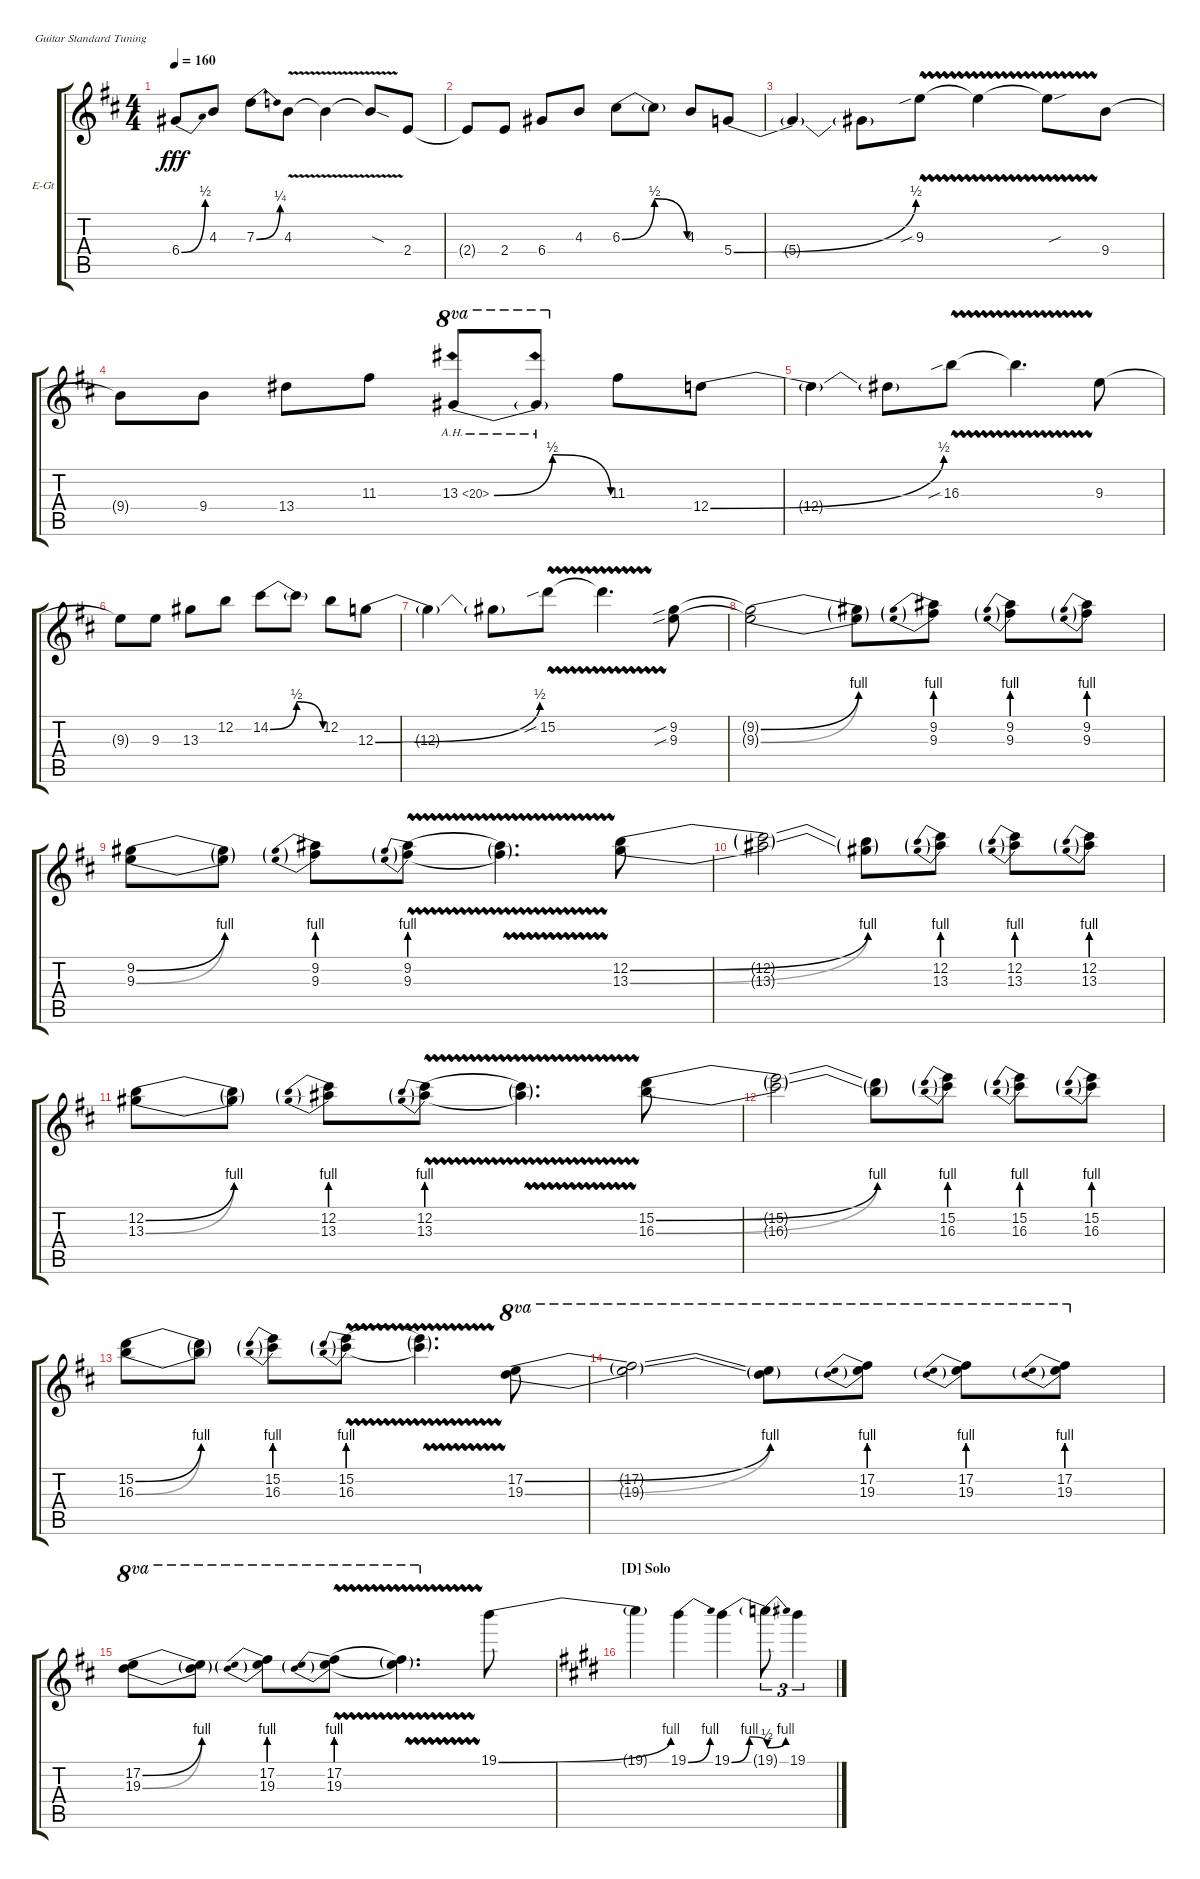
\defaultSystemsLayout 4
\bracketExtendMode groupsimilarinstruments
\firstSystemTrackNameOrientation horizontal
\otherSystemsTrackNameOrientation horizontal
\track ("Lead Guitar 1" "E-Gt") {instrument distortionguitar}
\staff {score tabs}
\tuning (E4 B3 G3 D3 A2 E2)
\ts (4 4)
\tempo 160
\clef g2
\ks d
6.4{be (bend 0 0 15 2)}.8{dy fff} 4.3.8 7.3{be (bend 0 0 13.799999999999999 1)}.8 4.3{v}.8 4.3{v t}.4 4.3{v sod t}.8 2.4.8 |
2.4{t}.8 2.4.8 6.4.8 4.3.8 6.3{be (bendrelease 0 0 9.6 2 20.4 2 30 0)}.8 6.3{t}.8 4.3.8 5.4{be (bend 0 0 15 2)}.8 |
5.4{t}.4 5.4{t}.8 9.3{vw sib}.8 9.3{vw t}.4 9.3{vw sou t}.8 9.4.8 |
9.4{t}.8 9.4.8 13.4.8 11.3.8 13.3{be (bendrelease 0 0 10.2 2 20.4 2 30 0) ah 7}.8{ot 8va} 13.3{ah 7 t}.8{ot 8va} 11.3.8 12.4{be (bend 0 0 15 2)}.8 |
12.4{t}.4 12.4{t}.8 16.3{vw sib}.8 16.3{vw t}.4{d} 9.3.8 |
9.3{t}.8 9.3.8 13.3.8 12.2.8 14.2{be (bendrelease 0 0 10.2 2 20.4 2 30 0)}.8 14.2{t}.8 12.2.8 12.3{be (bend 0 0 15.6 2)}.8 |
12.3{t}.4 12.3{t}.8 15.2{vw sib}.8 15.2{vw t}.4{d} (9.2{sib} 9.3{sib}).8 |
(9.2{be (bend 0 0 15 4) t} 9.3{be (bend 0 0 15 4) t}).2 (9.2{be (hold 0 0 60 0) t} 9.3{be (hold 0 0 60 0) t}).8 (9.3{be (prebend 0 4 60 4)} 9.2{be (prebend 0 4 60 4)}).8 (9.2{be (prebend 0 4 60 4)} 9.3{be (prebend 0 4 60 4)}).8 (9.2{be (prebend 0 4 60 4)} 9.3{be (prebend 0 4 60 4)}).8 |
(9.2{be (bend 0 0 15 4)} 9.3{be (bend 0 0 15 4)}).8 (9.2{be (hold 0 0 60 0) t} 9.3{be (hold 0 0 60 0) t}).8 (9.3{be (prebend 0 4 60 4)} 9.2{be (prebend 0 4 60 4)}).8 (9.2{be (prebend 0 4 60 4) vw} 9.3{be (prebend 0 4 60 4) vw}).8 (9.2{vw t} 9.3{vw t}).4{d} (12.2{be (bend 0 0 15 4)} 13.3{be (bend 0 0 15 4)}).8 |
(12.2{t} 13.3{t}).2 (12.2{be (hold 0 0 60 0) t} 13.3{be (hold 0 0 60 0) t}).8 (13.3{be (prebend 0 4 60 4)} 12.2{be (prebend 0 4 60 4)}).8 (12.2{be (prebend 0 4 60 4)} 13.3{be (prebend 0 4 60 4)}).8 (12.2{be (prebend 0 4 60 4)} 13.3{be (prebend 0 4 60 4)}).8 |
(12.2{be (bend 0 0 15 4)} 13.3{be (bend 0 0 15 4)}).8 (12.2{be (hold 0 0 60 0) t} 13.3{be (hold 0 0 60 0) t}).8 (13.3{be (prebend 0 4 60 4)} 12.2{be (prebend 0 4 60 4)}).8 (12.2{be (prebend 0 4 60 4) vw} 13.3{be (prebend 0 4 60 4) vw}).8 (12.2{vw t} 13.3{vw t}).4{d} (15.2{be (bend 0 0 15 4)} 16.3{be (bend 0 0 15 4)}).8 |
(15.2{t} 16.3{t}).2 (15.2{be (hold 0 0 60 0) t} 16.3{be (hold 0 0 60 0) t}).8 (16.3{be (prebend 0 4 60 4)} 15.2{be (prebend 0 4 60 4)}).8 (15.2{be (prebend 0 4 60 4)} 16.3{be (prebend 0 4 60 4)}).8 (15.2{be (prebend 0 4 60 4)} 16.3{be (prebend 0 4 60 4)}).8 |
(15.2{be (bend 0 0 15 4)} 16.3{be (bend 0 0 15 4)}).8 (15.2{be (hold 0 0 60 0) t} 16.3{be (hold 0 0 60 0) t}).8 (16.3{be (prebend 0 4 60 4)} 15.2{be (prebend 0 4 60 4)}).8 (15.2{be (prebend 0 4 60 4) vw} 16.3{be (prebend 0 4 60 4) vw}).8 (15.2{vw t} 16.3{vw t}).4{d} (17.2{be (bend 0 0 15 4)} 19.3{be (bend 0 0 15 4)}).8{ot 8va} |
(17.2{t} 19.3{t}).2{ot 8va} (17.2{be (hold 0 0 60 0) t} 19.3{be (hold 0 0 60 0) t}).8{ot 8va} (19.3{be (prebend 0 4 60 4)} 17.2{be (prebend 0 4 60 4)}).8{ot 8va} (17.2{be (prebend 0 4 60 4)} 19.3{be (prebend 0 4 60 4)}).8{ot 8va} (17.2{be (prebend 0 4 60 4)} 19.3{be (prebend 0 4 60 4)}).8{ot 8va} |
(17.2{be (bend 0 0 15 4)} 19.3{be (bend 0 0 15 4)}).8{ot 8va} (17.2{be (hold 0 0 60 0) t} 19.3{be (hold 0 0 60 0) t}).8{ot 8va} (19.3{be (prebend 0 4 60 4)} 17.2{be (prebend 0 4 60 4)}).8{ot 8va} (17.2{be (prebend 0 4 60 4) vw} 19.3{be (prebend 0 4 60 4) vw}).8{ot 8va} (17.2{vw t} 19.3{vw t}).4{d ot 8va} 19.1{be (bend 0 0 15 4)}.8 |
\section ("D" "Solo")
\ks e
19.1{t}.4 19.1{be (bend 0 0 15 4)}.4 19.1{be (bendrelease 0 0 10.2 4 20.4 4 30 2)}.4 19.1{be (bend 0 2 15.6 4) t}.8{tu (3 2)} 19.1.4{tu (3 2)}
